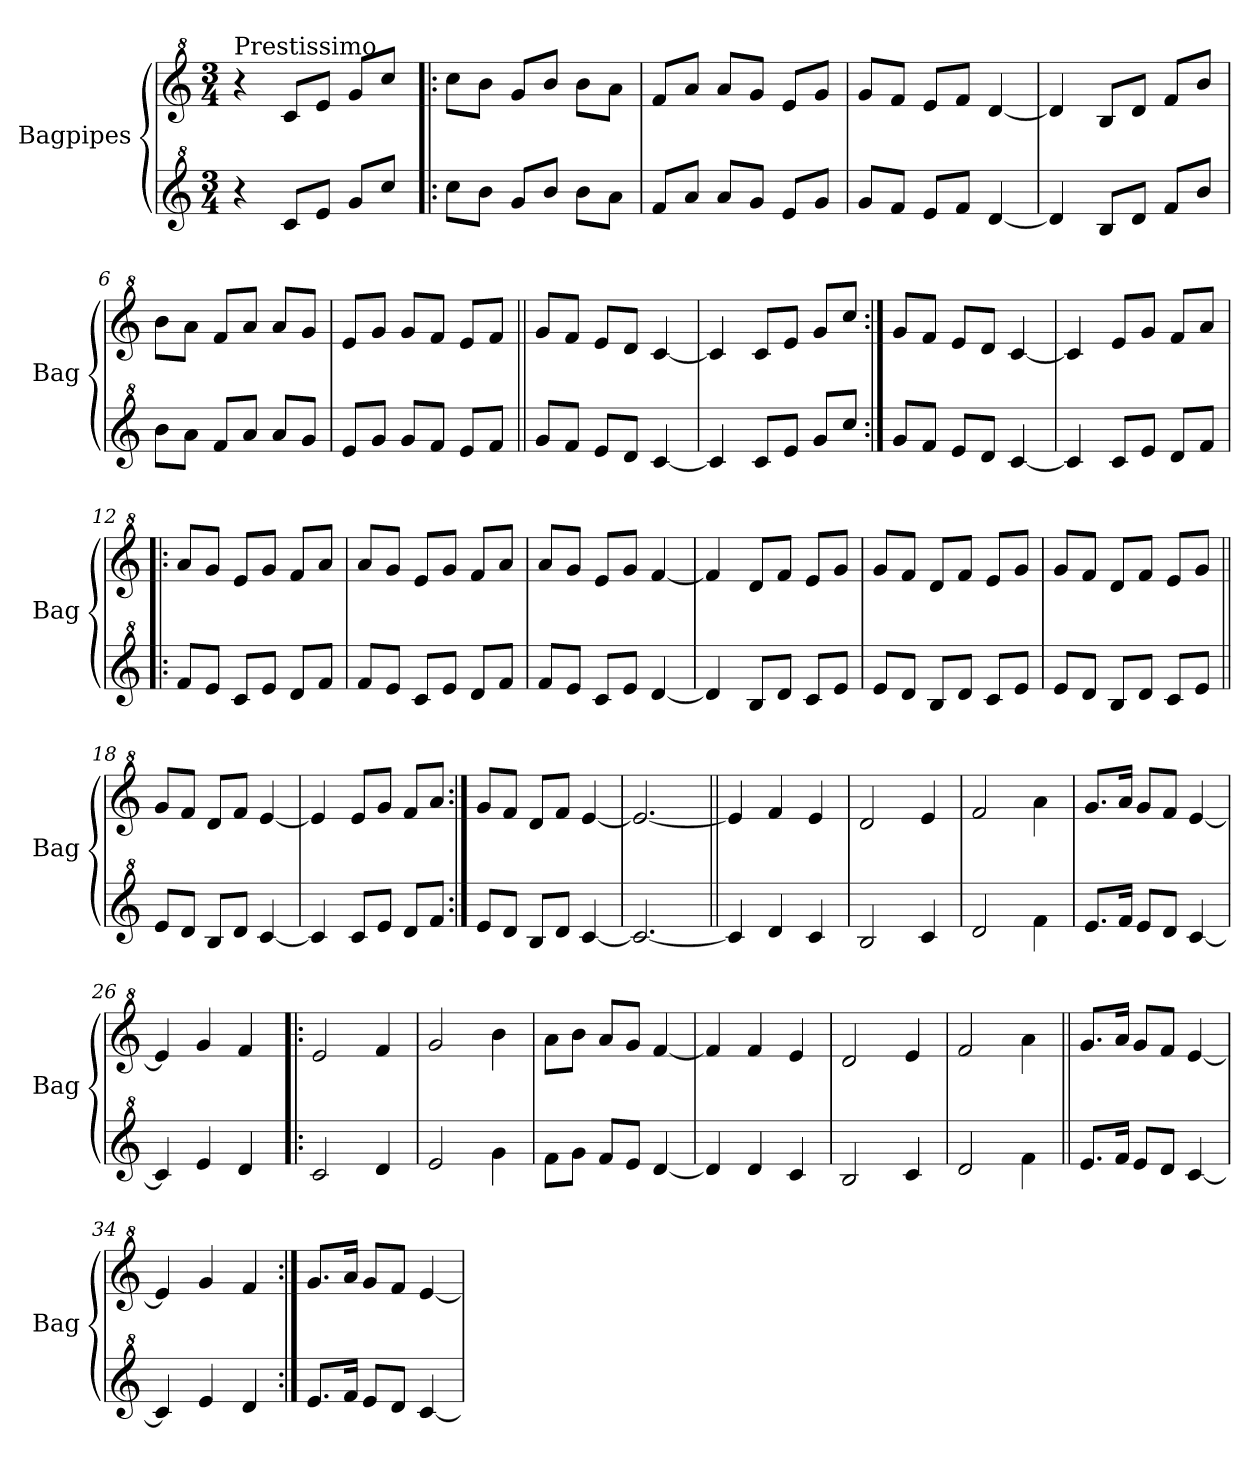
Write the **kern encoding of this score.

**kern	**kern
*part2	*part1
*staff2	*staff1
*I"Bagpipes	*I"Bagpipes
*I'Bag	*I'Bag
*clefG^2	*clefG^2
*k[]	*k[]
*C:	*C:
*M3/4	*M3/4
=1	=1
!	!LO:TX:a:t=Prestissimo
4r	4r
8cc/L	8cc/L
8ee/J	8ee/J
8gg/L	8gg/L
8ccc/J	8ccc/J
=2!|:	=2!|:
8ccc\L	8ccc\L
8bb\J	8bb\J
8gg/L	8gg/L
8bb/J	8bb/J
8bb\L	8bb\L
8aa\J	8aa\J
=3	=3
8ff/L	8ff/L
8aa/J	8aa/J
8aa/L	8aa/L
8gg/J	8gg/J
8ee/L	8ee/L
8gg/J	8gg/J
=4	=4
8gg/L	8gg/L
8ff/J	8ff/J
8ee/L	8ee/L
8ff/J	8ff/J
[4dd/	[4dd/
=5	=5
4dd/]	4dd/]
8b/L	8b/L
8dd/J	8dd/J
8ff/L	8ff/L
8bb/J	8bb/J
=6	=6
8bb\L	8bb\L
8aa\J	8aa\J
8ff/L	8ff/L
8aa/J	8aa/J
8aa/L	8aa/L
8gg/J	8gg/J
=7	=7
8ee/L	8ee/L
8gg/J	8gg/J
8gg/L	8gg/L
8ff/J	8ff/J
8ee/L	8ee/L
8ff/J	8ff/J
!!LO:LB:g=z
=8||	=8||
8gg/L	8gg/L
8ff/J	8ff/J
8ee/L	8ee/L
8dd/J	8dd/J
[4cc/	[4cc/
=9	=9
4cc/]	4cc/]
8cc/L	8cc/L
8ee/J	8ee/J
8gg/L	8gg/L
8ccc/J	8ccc/J
=10:|!	=10:|!
8gg/L	8gg/L
8ff/J	8ff/J
8ee/L	8ee/L
8dd/J	8dd/J
[4cc/	[4cc/
=11	=11
4cc/]	4cc/]
8cc/L	8ee/L
8ee/J	8gg/J
8dd/L	8ff/L
8ff/J	8aa/J
=12!|:	=12!|:
8ff/L	8aa/L
8ee/J	8gg/J
8cc/L	8ee/L
8ee/J	8gg/J
8dd/L	8ff/L
8ff/J	8aa/J
=13	=13
8ff/L	8aa/L
8ee/J	8gg/J
8cc/L	8ee/L
8ee/J	8gg/J
8dd/L	8ff/L
8ff/J	8aa/J
=14	=14
8ff/L	8aa/L
8ee/J	8gg/J
8cc/L	8ee/L
8ee/J	8gg/J
[4dd/	[4ff/
!!LO:LB:g=z
=15	=15
4dd/]	4ff/]
8b/L	8dd/L
8dd/J	8ff/J
8cc/L	8ee/L
8ee/J	8gg/J
=16	=16
8ee/L	8gg/L
8dd/J	8ff/J
8b/L	8dd/L
8dd/J	8ff/J
8cc/L	8ee/L
8ee/J	8gg/J
=17	=17
8ee/L	8gg/L
8dd/J	8ff/J
8b/L	8dd/L
8dd/J	8ff/J
8cc/L	8ee/L
8ee/J	8gg/J
=18||	=18||
8ee/L	8gg/L
8dd/J	8ff/J
8b/L	8dd/L
8dd/J	8ff/J
[4cc/	[4ee/
=19	=19
4cc/]	4ee/]
8cc/L	8ee/L
8ee/J	8gg/J
8dd/L	8ff/L
8ff/J	8aa/J
=20:|!	=20:|!
8ee/L	8gg/L
8dd/J	8ff/J
8b/L	8dd/L
8dd/J	8ff/J
[4cc/	[4ee/
=21	=21
2.cc/_	2.ee/_
=22||	=22||
4cc/]	4ee/]
4dd/	4ff/
4cc/	4ee/
!!LO:LB:g=z
=23	=23
2b/	2dd/
4cc/	4ee/
=24	=24
2dd/	2ff/
4ff\	4aa\
=25	=25
8.ee/L	8.gg/L
16ff/Jk	16aa/Jk
8ee/L	8gg/L
8dd/J	8ff/J
[4cc/	[4ee/
=26	=26
4cc/]	4ee/]
4ee/	4gg/
4dd/	4ff/
=27!|:	=27!|:
2cc/	2ee/
4dd/	4ff/
=28	=28
2ee/	2gg/
4gg\	4bb\
=29	=29
8ff\L	8aa\L
8gg\J	8bb\J
8ff/L	8aa/L
8ee/J	8gg/J
[4dd/	[4ff/
=30	=30
4dd/]	4ff/]
4dd/	4ff/
4cc/	4ee/
=31	=31
2b/	2dd/
4cc/	4ee/
=32	=32
2dd/	2ff/
4ff\	4aa\
=33||	=33||
8.ee/L	8.gg/L
16ff/Jk	16aa/Jk
8ee/L	8gg/L
8dd/J	8ff/J
[4cc/	[4ee/
!!LO:LB:g=z
=34	=34
4cc/]	4ee/]
4ee/	4gg/
4dd/	4ff/
=35:|!	=35:|!
8.ee/L	8.gg/L
16ff/Jk	16aa/Jk
8ee/L	8gg/L
8dd/J	8ff/J
[4cc/	[4ee/
=	=
*-	*-
